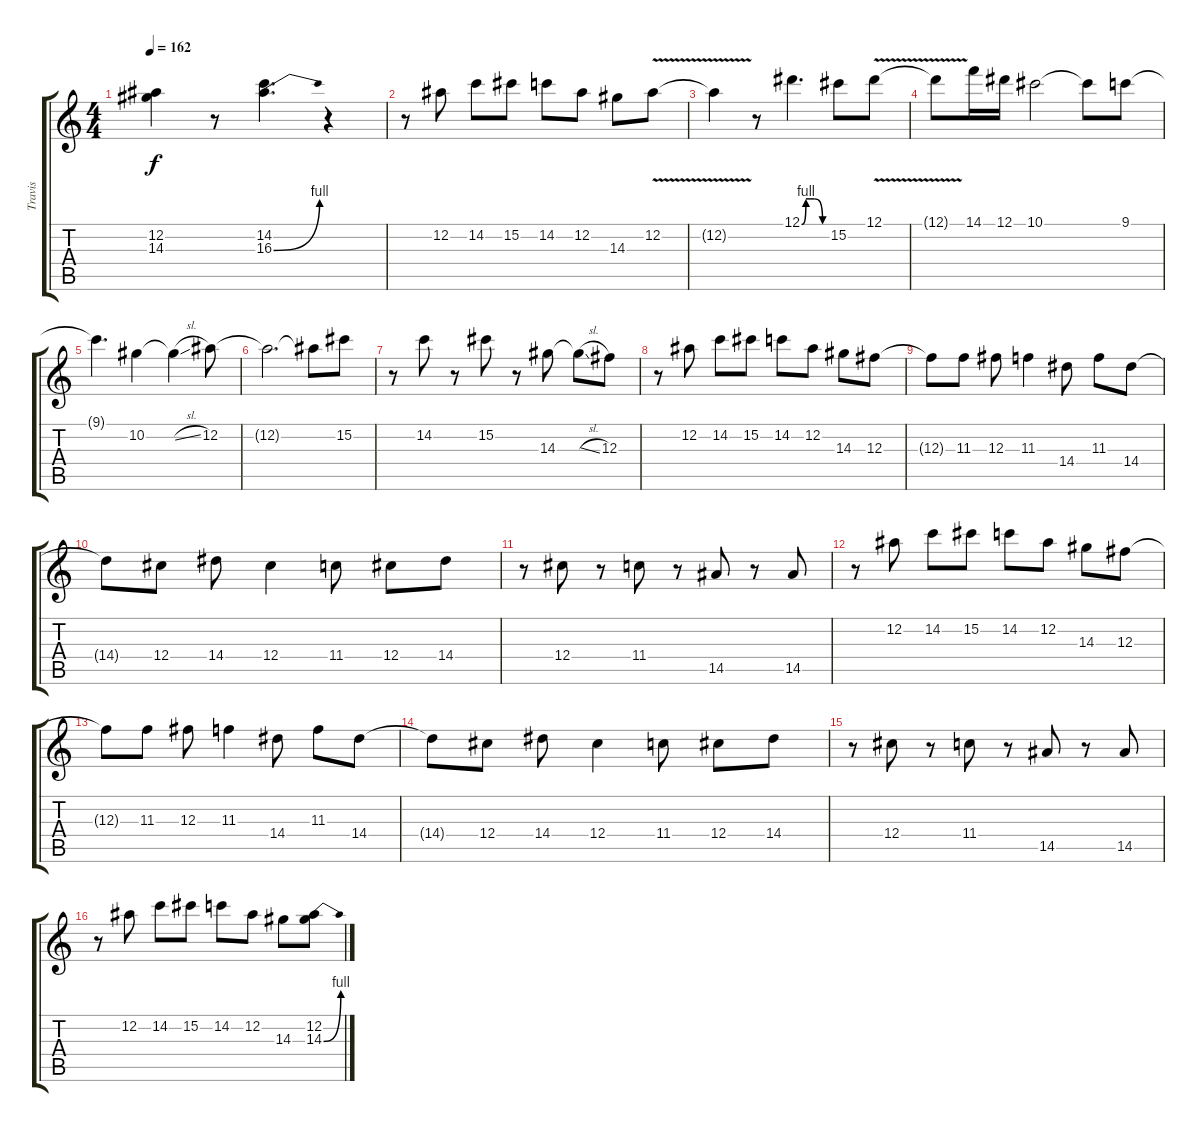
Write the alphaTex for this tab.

\track ("Travis" "Travis") {instrument overdrivenguitar}
\staff {score tabs}
\tuning (Eb4 Bb3 Gb3 Db3 Ab2 Eb2) {hide}
\ts (4 4)
\tempo 162
\clef g2
\ks c
(12.2{t} 14.3{t}).4{dy f} r.8 (14.2 16.3{be (bend 0 0 60 4)}).4{d} r.4 |
r.8 12.2.8 14.2.8 15.2.8 14.2.8 12.2.8 14.3.8 12.2{v}.8 |
12.2{t}.4 r.8 12.1{be (custom 0 0 10 4 20 4 30 4 50 0 60 0)}.4{d} 15.2.8 12.1{v}.8 |
12.1{t}.8 14.1.16 12.1.16 10.1.2 10.1{t}.8 9.1.8 |
9.1{t}.4{d} 10.2.4 10.2{sl t}.4 12.2.8 |
12.2{t}.2{d} 12.2{t}.8 15.2.8 |
r.8 14.2.8 r.8 15.2.8 r.8 14.3.8 14.3{sl t}.8 12.3.8 |
r.8 12.2.8 14.2.8 15.2.8 14.2.8 12.2.8 14.3.8 12.3.8 |
12.3{t}.8 11.3.8 12.3.8 11.3.4 14.4.8 11.3.8 14.4.8 |
14.4{t}.8 12.4.8 14.4.8 12.4.4 11.4.8 12.4.8 14.4.8 |
r.8 12.4.8 r.8 11.4.8 r.8 14.5.8 r.8 14.5.8 |
r.8 12.2.8 14.2.8 15.2.8 14.2.8 12.2.8 14.3.8 12.3.8 |
12.3{t}.8 11.3.8 12.3.8 11.3.4 14.4.8 11.3.8 14.4.8 |
14.4{t}.8 12.4.8 14.4.8 12.4.4 11.4.8 12.4.8 14.4.8 |
r.8 12.4.8 r.8 11.4.8 r.8 14.5.8 r.8 14.5.8 |
r.8 12.2.8 14.2.8 15.2.8 14.2.8 12.2.8 14.3.8 (12.2 14.3{be (bend 0 0 60 4)}).8
